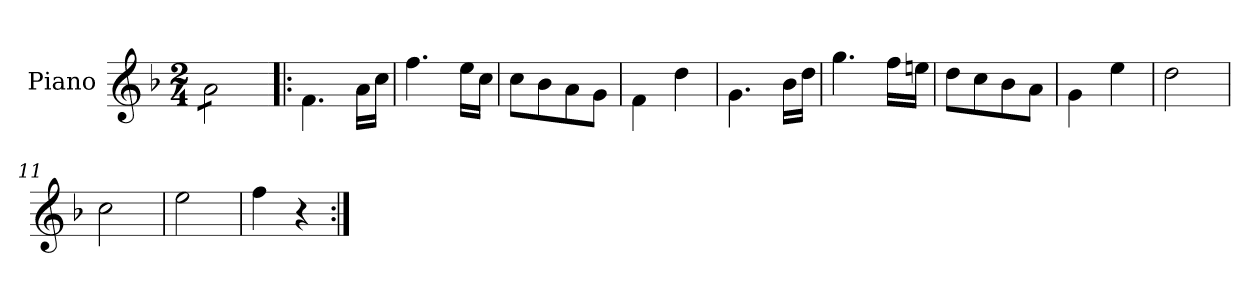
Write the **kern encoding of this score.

**kern
*part1
*staff1
*I"Piano
*I'Pno.
*clefG2
*k[b-]
*M2/4
=1
*tremolo
8a\L
8a\
8a\
8a\J
*Xtremolo
=2!|:
4.f\
16a\LL
16cc\JJ
=3
4.ff\
16ee\LL
16cc\JJ
=4
8cc\L
8b-\
8a\
8g\J
=5
4f\
4dd\
=6
4.g\
16b-\LL
16dd\JJ
=7
4.gg\
16ff\LL
16een\JJ
=8
8dd\L
8cc\
8b-\
8a\J
=9
4g\
4ee\
=10
2dd\
=11
2cc\
=12
2ee\
=13
4ff\
4r
=:|!
*-
